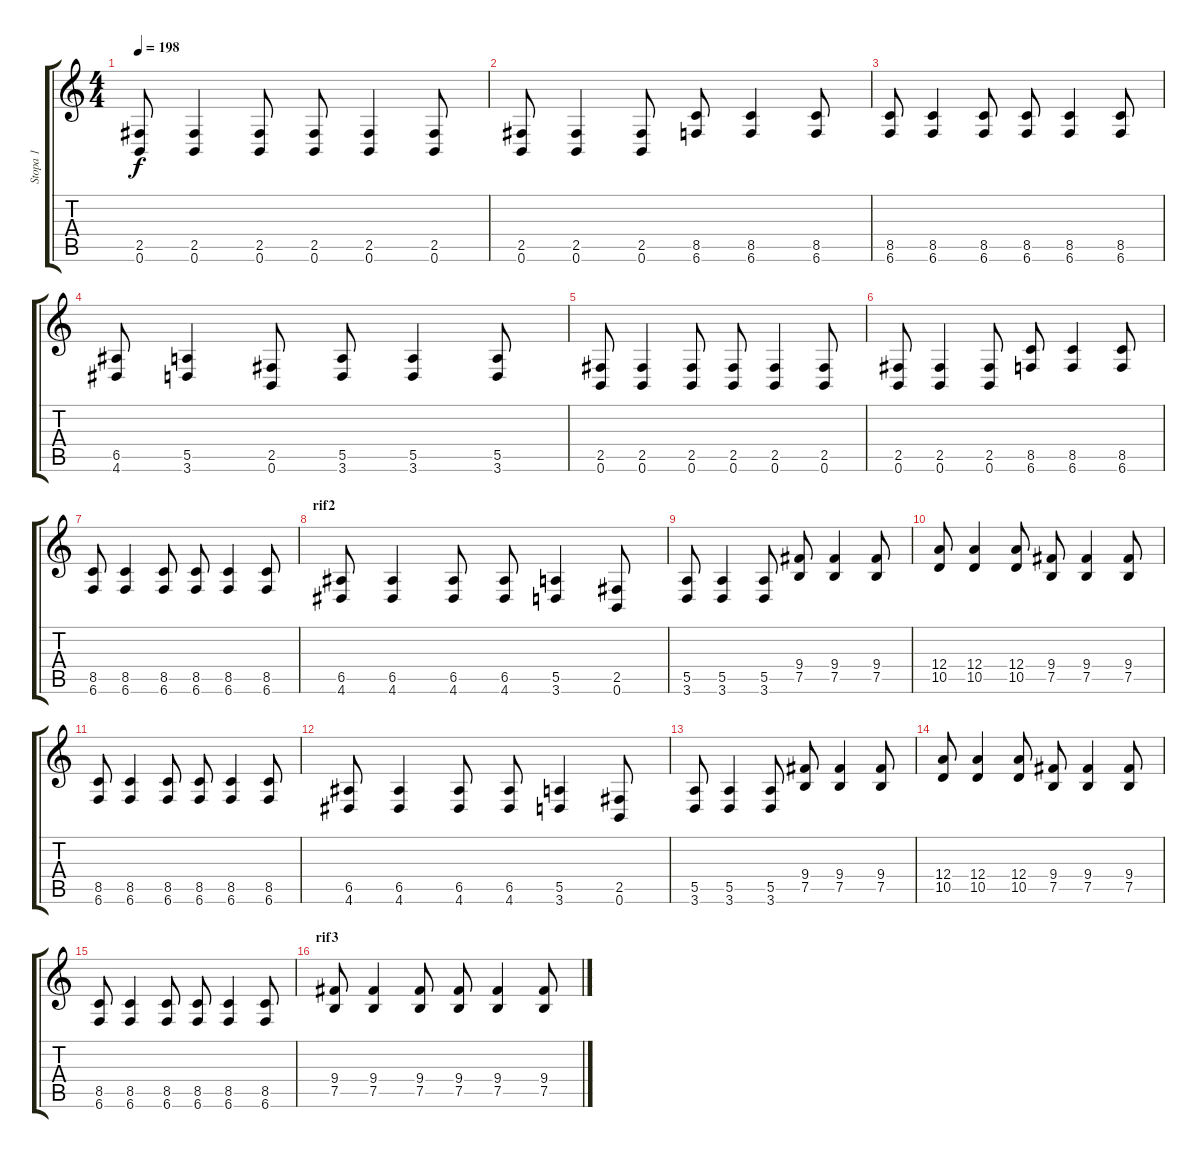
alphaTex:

\track ("Stopa 1" "Stopa 1") {instrument distortionguitar}
\staff {score tabs}
\tuning (B3 Gb3 D3 A2 E2 B1) {hide}
\ts (4 4)
\tempo 198
\clef g2
\ks c
(2.5 0.6).8{dy f} (2.5 0.6).4 (2.5 0.6).8 (2.5 0.6).8 (2.5 0.6).4 (2.5 0.6).8 |
(2.5 0.6).8 (2.5 0.6).4 (2.5 0.6).8 (8.5 6.6).8 (8.5 6.6).4 (8.5 6.6).8 |
(8.5 6.6).8 (8.5 6.6).4 (8.5 6.6).8 (8.5 6.6).8 (8.5 6.6).4 (8.5 6.6).8 |
(6.5 4.6).8 (5.5 3.6).4 (2.5 0.6).8 (5.5 3.6).8 (5.5 3.6).4 (5.5 3.6).8 |
(2.5 0.6).8 (2.5 0.6).4 (2.5 0.6).8 (2.5 0.6).8 (2.5 0.6).4 (2.5 0.6).8 |
(2.5 0.6).8 (2.5 0.6).4 (2.5 0.6).8 (8.5 6.6).8 (8.5 6.6).4 (8.5 6.6).8 |
(8.5 6.6).8 (8.5 6.6).4 (8.5 6.6).8 (8.5 6.6).8 (8.5 6.6).4 (8.5 6.6).8 |
\section ("" "rif2")
(6.5 4.6).8 (6.5 4.6).4 (6.5 4.6).8 (6.5 4.6).8 (5.5 3.6).4 (2.5 0.6).8 |
(5.5 3.6).8 (5.5 3.6).4 (5.5 3.6).8 (9.4 7.5).8 (9.4 7.5).4 (9.4 7.5).8 |
(12.4 10.5).8 (12.4 10.5).4 (12.4 10.5).8 (9.4 7.5).8 (9.4 7.5).4 (9.4 7.5).8 |
(8.5 6.6).8 (8.5 6.6).4 (8.5 6.6).8 (8.5 6.6).8 (8.5 6.6).4 (8.5 6.6).8 |
(6.5 4.6).8 (6.5 4.6).4 (6.5 4.6).8 (6.5 4.6).8 (5.5 3.6).4 (2.5 0.6).8 |
(5.5 3.6).8 (5.5 3.6).4 (5.5 3.6).8 (9.4 7.5).8 (9.4 7.5).4 (9.4 7.5).8 |
(12.4 10.5).8 (12.4 10.5).4 (12.4 10.5).8 (9.4 7.5).8 (9.4 7.5).4 (9.4 7.5).8 |
(8.5 6.6).8 (8.5 6.6).4 (8.5 6.6).8 (8.5 6.6).8 (8.5 6.6).4 (8.5 6.6).8 |
\section ("" "rif3")
(9.4 7.5).8 (9.4 7.5).4 (9.4 7.5).8 (9.4 7.5).8 (9.4 7.5).4 (9.4 7.5).8
